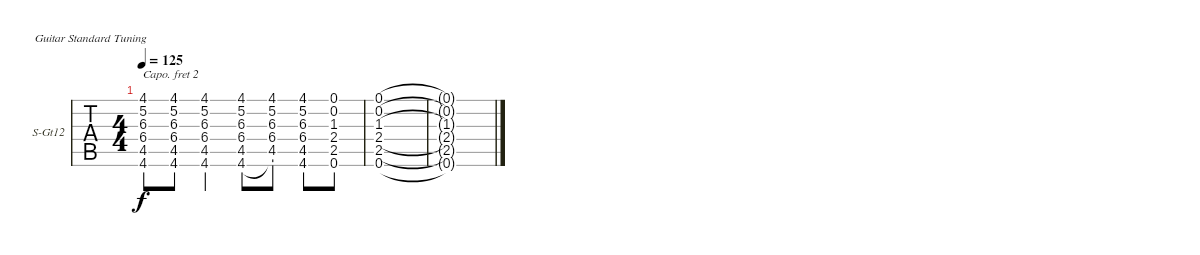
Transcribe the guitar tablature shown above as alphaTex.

\bracketExtendMode nobrackets
\firstSystemTrackNameOrientation horizontal
\otherSystemsTrackNameOrientation horizontal
\defaultBarNumberDisplay FirstOfSystem
\track ("12 St. Capo 2nd Fret" "S-Gt12") {instrument acousticguitarsteel}
\staff {tabs}
\capo 2
\tuning (E4 B3 G3 D3 A2 E2)
\ts (4 4)
\tempo 125
\clef g2
\ks c
(4.1 5.2 6.3 6.4 4.5 4.6).8{dy f} (4.1 5.2 6.3 6.4 4.5 4.6).8 (4.1 5.2 6.3 6.4 4.5 4.6).4 (4.1 5.2 6.3 6.4 4.5 4.6).8 (4.1 5.2 6.3 6.4 4.5 4.6{t}).8 (4.1 5.2 6.3 6.4 4.5 4.6).8 (0.1 0.2 1.3 2.4 2.5 0.6).8 |
(0.1 0.2 1.3 2.4 2.5 0.6).1 |
(0.1{t} 0.2{t} 1.3{t} 2.4{t} 2.5{t} 0.6{t}).1
